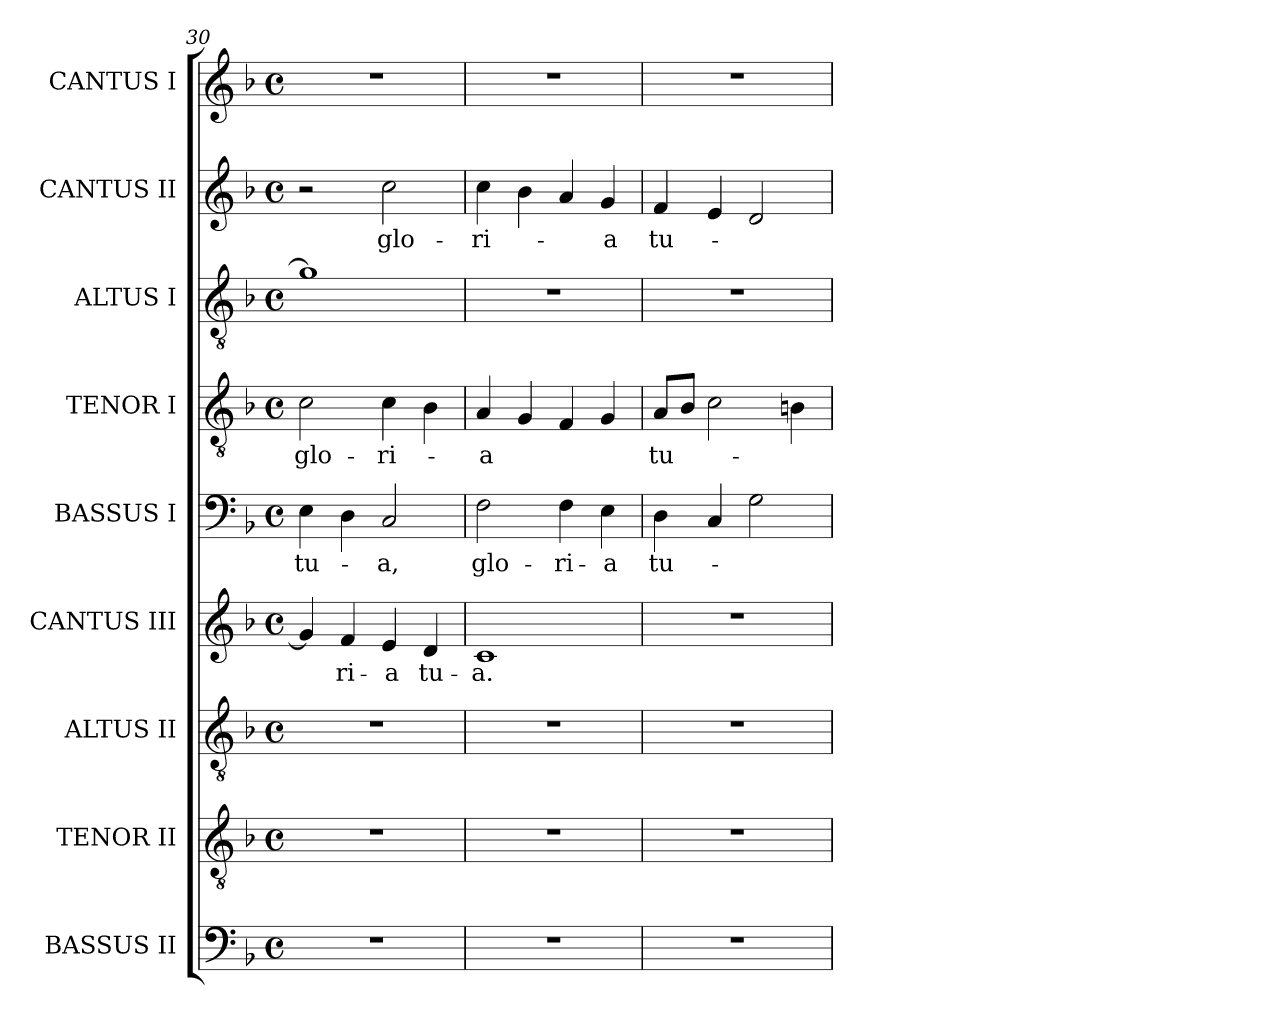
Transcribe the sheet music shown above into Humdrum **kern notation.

**kern	**kern	**kern	**kern	**text	**kern	**text	**kern	**text	**kern	**kern	**text	**kern
*part9	*part8	*part7	*part6	*part6	*part5	*part5	*part4	*part4	*part3	*part2	*part2	*part1
*staff9	*staff8	*staff7	*staff6	*staff6	*staff5	*staff5	*staff4	*staff4	*staff3	*staff2	*staff2	*staff1
*I"BASSUS II	*I"TENOR II	*I"ALTUS II	*I"CANTUS III	*	*I"BASSUS I	*	*I"TENOR I	*	*I"ALTUS I	*I"CANTUS II	*	*I"CANTUS I
*I'B. II	*I'T. II	*I'A. II	*I'C. III	*	*I'B. I	*	*I'T. I	*	*I'A. I	*I'C. II	*	*I'C. I
*clefF4	*clefGv2	*clefGv2	*clefG2	*	*clefF4	*	*clefGv2	*	*clefGv2	*clefG2	*	*clefG2
*	*ITrd7c12	*ITrd7c12	*	*	*	*	*ITrd7c12	*	*ITrd7c12	*	*	*
*k[b-]	*k[b-]	*k[b-]	*k[b-]	*	*k[b-]	*	*k[b-]	*	*k[b-]	*k[b-]	*	*k[b-]
*F:	*F:	*F:	*F:	*	*F:	*	*F:	*	*F:	*F:	*	*F:
*M4/4	*M4/4	*M4/4	*M4/4	*	*M4/4	*	*M4/4	*	*M4/4	*M4/4	*	*M4/4
*met(c)	*met(c)	*met(c)	*met(c)	*	*met(c)	*	*met(c)	*	*met(c)	*met(c)	*	*met(c)
=30	=30	=30	=30	=30	=30	=30	=30	=30	=30	=30	=30	=30
!	!	!	!	!	!	!LO:LY:b:color=#000000	!	!	!	!	!	!
!	!	!	!	!	!	!	!	!LO:LY:b:color=#000000	!	!	!	!
1r	1r	1r	4gi/]	.	4Ei\	tu-	2Ci\	glo-	1Gi]	2r	.	1r
!	!	!	!	!LO:LY:b:color=#000000	!	!	!	!	!	!	!	!
.	.	.	4fi/	-ri-	4Di\	.	.	.	.	.	.	.
!	!	!	!	!LO:LY:b:color=#000000	!	!	!	!	!	!	!	!
!	!	!	!	!	!	!LO:LY:b:color=#000000	!	!	!	!	!	!
!	!	!	!	!	!	!	!	!LO:LY:b:color=#000000	!	!	!	!
!	!	!	!	!	!	!	!	!	!	!	!LO:LY:b:color=#000000	!
.	.	.	4ei/	-a	2Ci/	-a,	4Ci\	-ri-	.	2cci\	glo-	.
!	!	!	!	!LO:LY:b:color=#000000	!	!	!	!	!	!	!	!
.	.	.	4di/	tu-	.	.	4BB-i\	.	.	.	.	.
=31	=31	=31	=31	=31	=31	=31	=31	=31	=31	=31	=31	=31
!	!	!	!	!LO:LY:b:color=#000000	!	!	!	!	!	!	!	!
!	!	!	!	!	!	!LO:LY:b:color=#000000	!	!	!	!	!	!
!	!	!	!	!	!	!	!	!LO:LY:b:color=#000000	!	!	!	!
!	!	!	!	!	!	!	!	!	!	!	!LO:LY:b:color=#000000	!
1r	1r	1r	1ci	-a.	2Fi\	glo-	4AAi/	-a	1r	4cci\	-ri-	1r
.	.	.	.	.	.	.	4GGi/	.	.	4b-i\	.	.
!	!	!	!	!	!	!LO:LY:b:color=#000000	!	!	!	!	!	!
.	.	.	.	.	4Fi\	-ri-	4FFi/	.	.	4ai/	.	.
!	!	!	!	!	!	!LO:LY:b:color=#000000	!	!	!	!	!	!
!	!	!	!	!	!	!	!	!	!	!	!LO:LY:b:color=#000000	!
.	.	.	.	.	4Ei\	-a	4GGi/	.	.	4gi/	-a	.
=32	=32	=32	=32	=32	=32	=32	=32	=32	=32	=32	=32	=32
!	!	!	!	!	!	!LO:LY:b:color=#000000	!	!	!	!	!	!
!	!	!	!	!	!	!	!	!LO:LY:b:color=#000000	!	!	!	!
!	!	!	!	!	!	!	!	!	!	!	!LO:LY:b:color=#000000	!
1r	1r	1r	1r	.	4Di\	tu-	8AAi/L	tu-	1r	4fi/	tu-	1r
.	.	.	.	.	.	.	8BB-i/J	.	.	.	.	.
.	.	.	.	.	4Ci/	.	2Ci\	.	.	4ei/	.	.
.	.	.	.	.	2Gi\	.	.	.	.	2di/	.	.
.	.	.	.	.	.	.	4BBni\	.	.	.	.	.
=	=	=	=	=	=	=	=	=	=	=	=	=
*-	*-	*-	*-	*-	*-	*-	*-	*-	*-	*-	*-	*-
